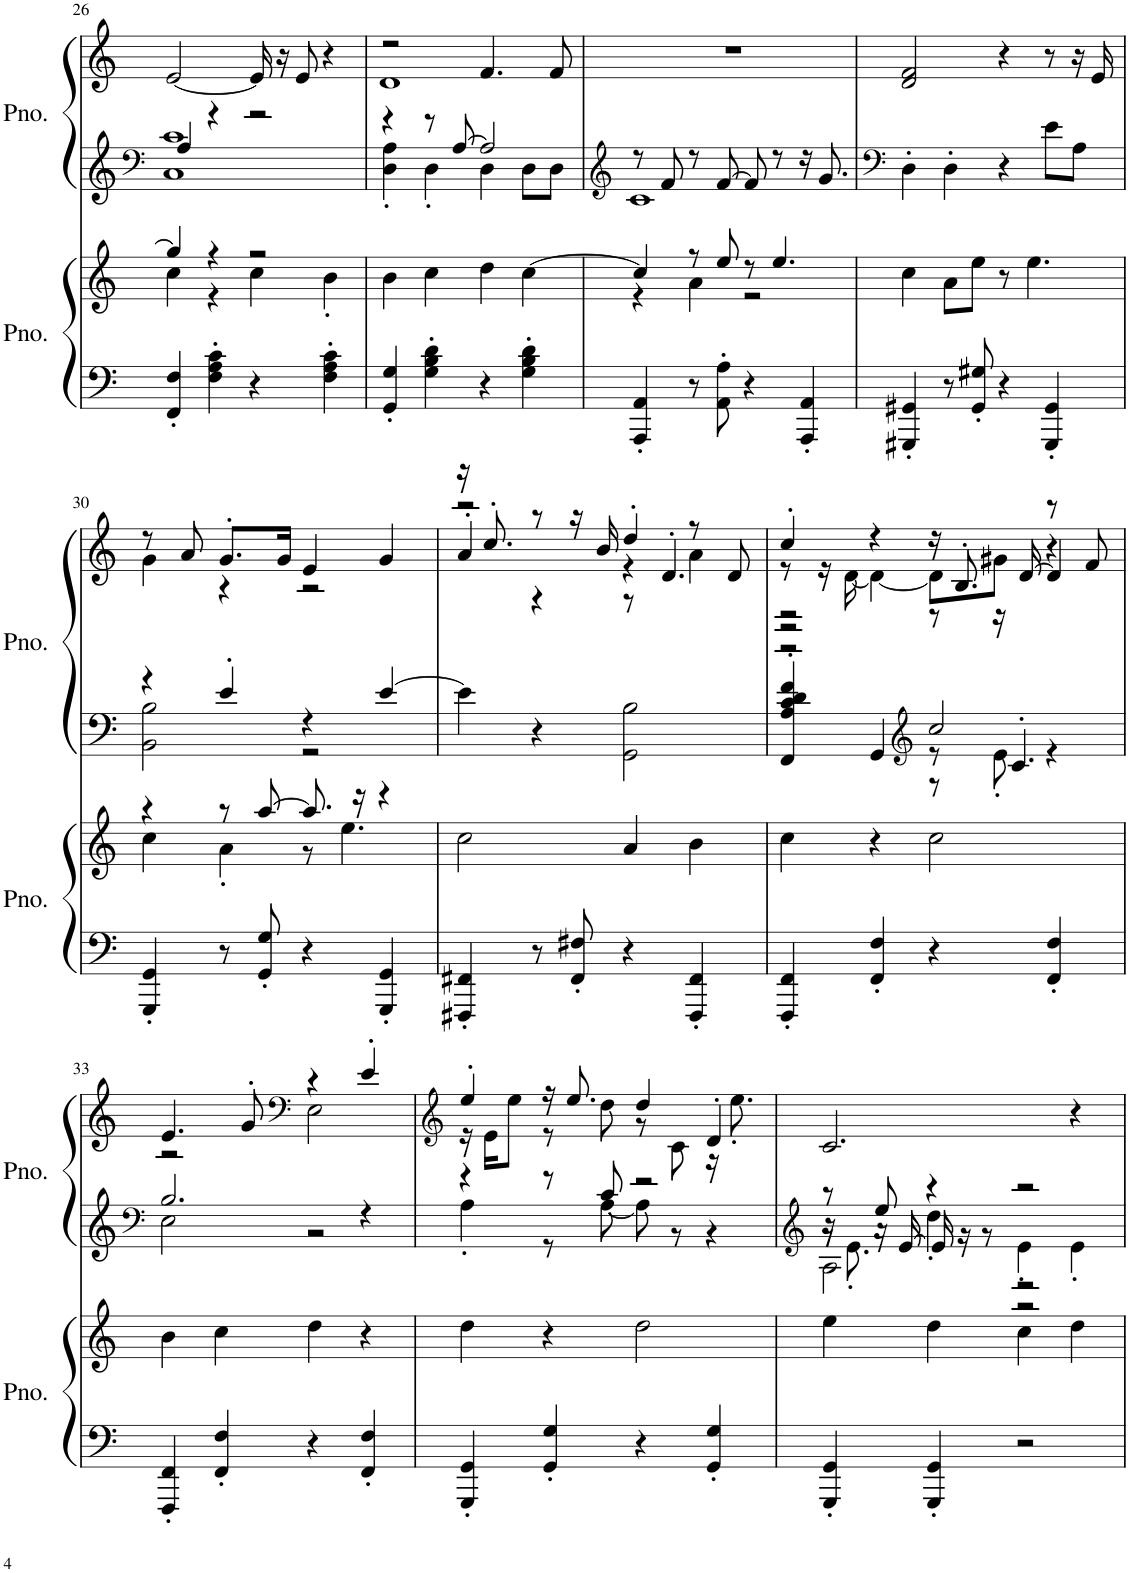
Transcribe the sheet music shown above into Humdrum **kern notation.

**kern	**kern	**kern	**kern
*part2	*part2	*part1	*part1
*staff4	*staff3	*staff2	*staff1
*I"Piano	*	*I"Piano	*
*I'Pno.	*	*I'Pno.	*
!!LO:PB:g=z
*clefF4	*clefG2	*clefF4	*clefG2
*k[]	*k[]	*k[]	*k[]
*M4/4	*M4/4	*M4/4	*M4/4
=26	=26	=26	=26
*	*^	*^	*
4FF/' 4F/'	4gg/]	4cc\	4A/	1C 1c	[2e/
4F\' 4A\' 4c\'	4r	4r	4r	.	.
4r	2r	4cc\	2r	.	16e/]
.	.	.	.	.	16r
.	.	.	.	.	8e/
4F\' 4A\' 4c\'	.	4b'\	.	.	4r
*	*v	*v	*	*	*
=27	=27	=27	=27	=27
*	*	*	*	*^
4GG/' 4G/'	4b\	4r	4D\' 4A\'	2r	1d
4G\' 4B\' 4d\'	4cc\	8r	4D'\	.	.
.	.	[8A/	.	.	.
4r	4dd\	2A/]	4D\	4.f/	.
4G\' 4B\' 4d\'	[4cc\	.	8D\L	.	.
.	.	.	8D\J	8f/	.
*	*	*	*	*v	*v
=28	=28	=28	=28	=28
*	*	*clefG2	*	*
*	*^	*	*	*
4AAA/' 4AA/'	4cc/]	4r	8r	1c	1r
.	.	.	8f/	.	.
8r	8r	4a\	8r	.	.
8AA\' 8A\'	8ee/	.	[8f/	.	.
4r	8r	2r	8f/]	.	.
.	4.ee/	.	8r	.	.
4AAA/' 4AA/'	.	.	16r	.	.
.	.	.	8.g/	.	.
*	*v	*v	*	*	*
*	*	*v	*v	*
=29	=29	=29	=29
*	*	*clefF4	*
4GGG#X/' 4GG#X/'	4cc\	4D'\	2d/ 2f/
8r	8a\L	4D'\	.
8GG#/' 8G#X/'	8ee\J	.	.
4r	8r	4r	4r
.	4.ee\	.	.
4GGG#/' 4GG#/'	.	8e\L	8r
.	.	8A\J	16r
.	.	.	16e/
!!LO:LB:g=z
=30	=30	=30	=30
*	*^	*^	*^
4GGG/' 4GG/'	4r	4cc\	4r	2BB\ 2B\	8r	4g\
.	.	.	.	.	8a/	.
8r	8r	4a'\	4e'/	.	8.g'/L	4r
8GG/' 8G/'	[8aa/	.	.	.	.	.
.	.	.	.	.	16g/Jk	.
4r	8.aa/]	8r	4r	2r	4e/	2r
.	.	4.ee\	.	.	.	.
.	16r	.	.	.	.	.
4GGG/' 4GG/'	4r	.	[4e/	.	4g/	.
*	*v	*v	*	*	*	*
*	*	*v	*v	*	*
=31	=31	=31	=31	=31
*	*	*	*	*^
4FFF#X/' 4FF#X/'	2cc\	4e\]	16r	2r	4a'/
.	.	.	8.cc'/	.	.
8r	.	4r	8r	.	4r
8FF#/' 8F#X/'	.	.	16r	.	.
.	.	.	16b/	.	.
4r	4a/	2GG\ 2B\	4dd'/	4r	8r
.	.	.	.	.	4.d'/
4FFF#/' 4FF#/'	4b\	.	8r	4a\	.
.	.	.	8d/	.	.
=32	=32	=32	=32	=32	=32
*	*	*^	*	*	*
*	*	*	*^	*	*	*
4FFF/' 4FF/'	4cc\	2r	2r	4FF/' 4A/' 4c/' 4d/' 4f/'	4cc'/	8r	2r
.	.	.	.	.	.	16r	.
.	.	.	.	.	.	[16d\	.
4FF/' 4F/'	4r	.	.	4GG/	4r	4d\_	.
*	*	*clefG2	*	*	*	*	*
4r	2cc\	2cc/	8r	8r	16r	8d\L]	8r
.	.	.	.	.	8.B'/	.	.
.	.	.	8e'\	4.c'/	.	8g#X\J	16r
.	.	.	.	.	.	.	[16d/
4FF/' 4F/'	.	.	4r	.	8r	4r	4d/]
.	.	.	.	.	8f/	.	.
*	*	*v	*v	*v	*	*	*
*	*	*	*v	*v	*v
!!LO:LB:g=z
=33	=33	=33	=33
*	*	*clefF4	*
*	*	*^	*^
4FFF/' 4FF/'	4b\	2.B/	2E\	4.e/	2r
4FF/' 4F/'	4cc\	.	.	.	.
.	.	.	.	8g'/	.
*	*	*	*	*clefF4	*
4r	4dd\	.	2r	4r	2E\
4FF/' 4F/'	4r	4r	.	4e'/	.
=34	=34	=34	=34	=34	=34
*	*	*	*	*clefG2	*
4GGG/' 4GG/'	4dd\	4r	4A'\	4ee'/	16r
.	.	.	.	.	16e\KL
.	.	.	.	.	8ee\J
4GG/' 4G/'	4r	8r	8r	16r	8r
.	.	.	.	8.ee/	.
.	.	8c/	[8A\	.	8dd\
4r	2dd\	2r	8A\]	4dd/	8r
.	.	.	8r	.	8c\
4GG/' 4G/'	.	.	4r	4d'/	16r
.	.	.	.	.	8.ee'\
*	*	*v	*v	*	*
*	*	*	*v	*v
=35	=35	=35	=35
*	*	*clefG2	*
*	*	*^	*
*	*	*	*^	*
*	*	*	*	*^	*
4GGG/' 4GG/'	4ee\	8r	16r	8r	2A\	2.c/
.	.	.	8.e'\	.	.	.
.	.	8ee/	.	16r	.	.
.	.	.	.	[16e/	.	.
4GGG/' 4GG/'	4dd\	4r	4dd'\	16e/]	.	.
.	.	.	.	16r	.	.
.	.	.	.	8r	.	.
2r	4cc\	2r	4e'\	2r	2r	.
.	4dd\	.	4e'\	.	.	4r
*	*	*v	*v	*v	*v	*
=	=	=	=
*-	*-	*-	*-
